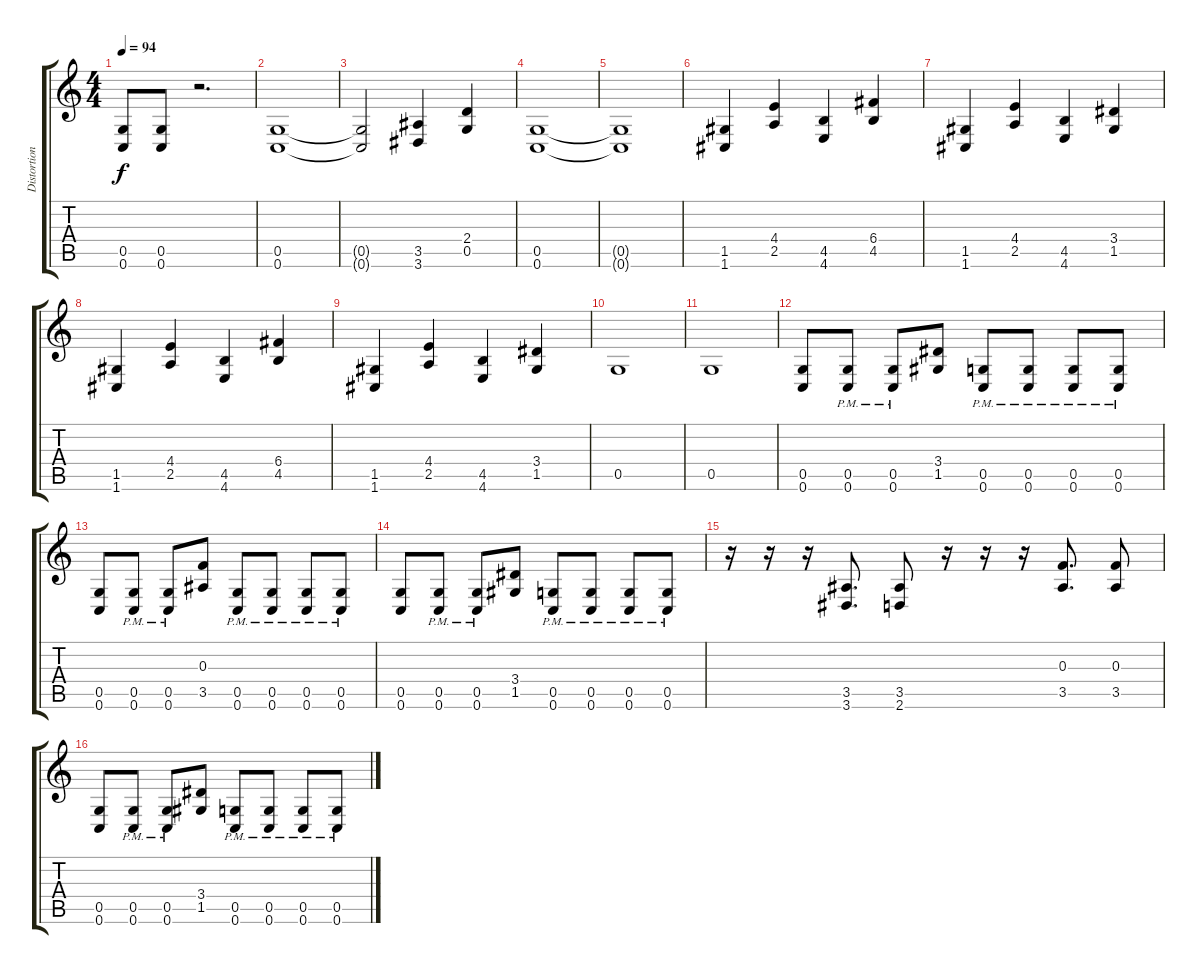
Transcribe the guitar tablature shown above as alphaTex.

\track ("Distortion guitar" "Distortion") {solo instrument distortionguitar}
\staff {score tabs}
\tuning (D4 A3 F3 C3 G2 C2) {hide}
\ts (4 4)
\tempo 94
\clef g2
\ks c
(0.5 0.6).8{dy f} (0.5 0.6).8 r.2{d} |
(0.5 0.6).1 |
(0.5{t} 0.6{t}).2 (3.5 3.6).4 (2.4 0.5).4 |
(0.5 0.6).1 |
(0.5{t} 0.6{t}).1 |
(1.5 1.6).4 (4.4 2.5).4 (4.5 4.6).4 (6.4 4.5).4 |
(1.5 1.6).4 (4.4 2.5).4 (4.5 4.6).4 (3.4 1.5).4 |
(1.5 1.6).4 (4.4 2.5).4 (4.5 4.6).4 (6.4 4.5).4 |
(1.5 1.6).4 (4.4 2.5).4 (4.5 4.6).4 (3.4 1.5).4 |
0.5.1 |
0.5.1 |
(0.5 0.6).8 (0.5{pm} 0.6{pm}).8 (0.5{pm} 0.6{pm}).8 (3.4 1.5).8 (0.5{pm} 0.6{pm}).8 (0.5{pm} 0.6{pm}).8 (0.5{pm} 0.6{pm}).8 (0.5{pm} 0.6{pm}).8 |
(0.5 0.6).8 (0.5{pm} 0.6{pm}).8 (0.5{pm} 0.6{pm}).8 (0.3 3.5).8 (0.5{pm} 0.6{pm}).8 (0.5{pm} 0.6{pm}).8 (0.5{pm} 0.6{pm}).8 (0.5{pm} 0.6{pm}).8 |
(0.5 0.6).8 (0.5{pm} 0.6{pm}).8 (0.5{pm} 0.6{pm}).8 (3.4 1.5).8 (0.5{pm} 0.6{pm}).8 (0.5{pm} 0.6{pm}).8 (0.5{pm} 0.6{pm}).8 (0.5{pm} 0.6{pm}).8 |
r.16 r.16 r.16 (3.5 3.6).8{d} (3.5 2.6).8 r.16 r.16 r.16 (0.3 3.5).8{d} (0.3 3.5).8 |
(0.5 0.6).8 (0.5{pm} 0.6{pm}).8 (0.5{pm} 0.6{pm}).8 (3.4 1.5).8 (0.5{pm} 0.6{pm}).8 (0.5{pm} 0.6{pm}).8 (0.5{pm} 0.6{pm}).8 (0.5{pm} 0.6{pm}).8
